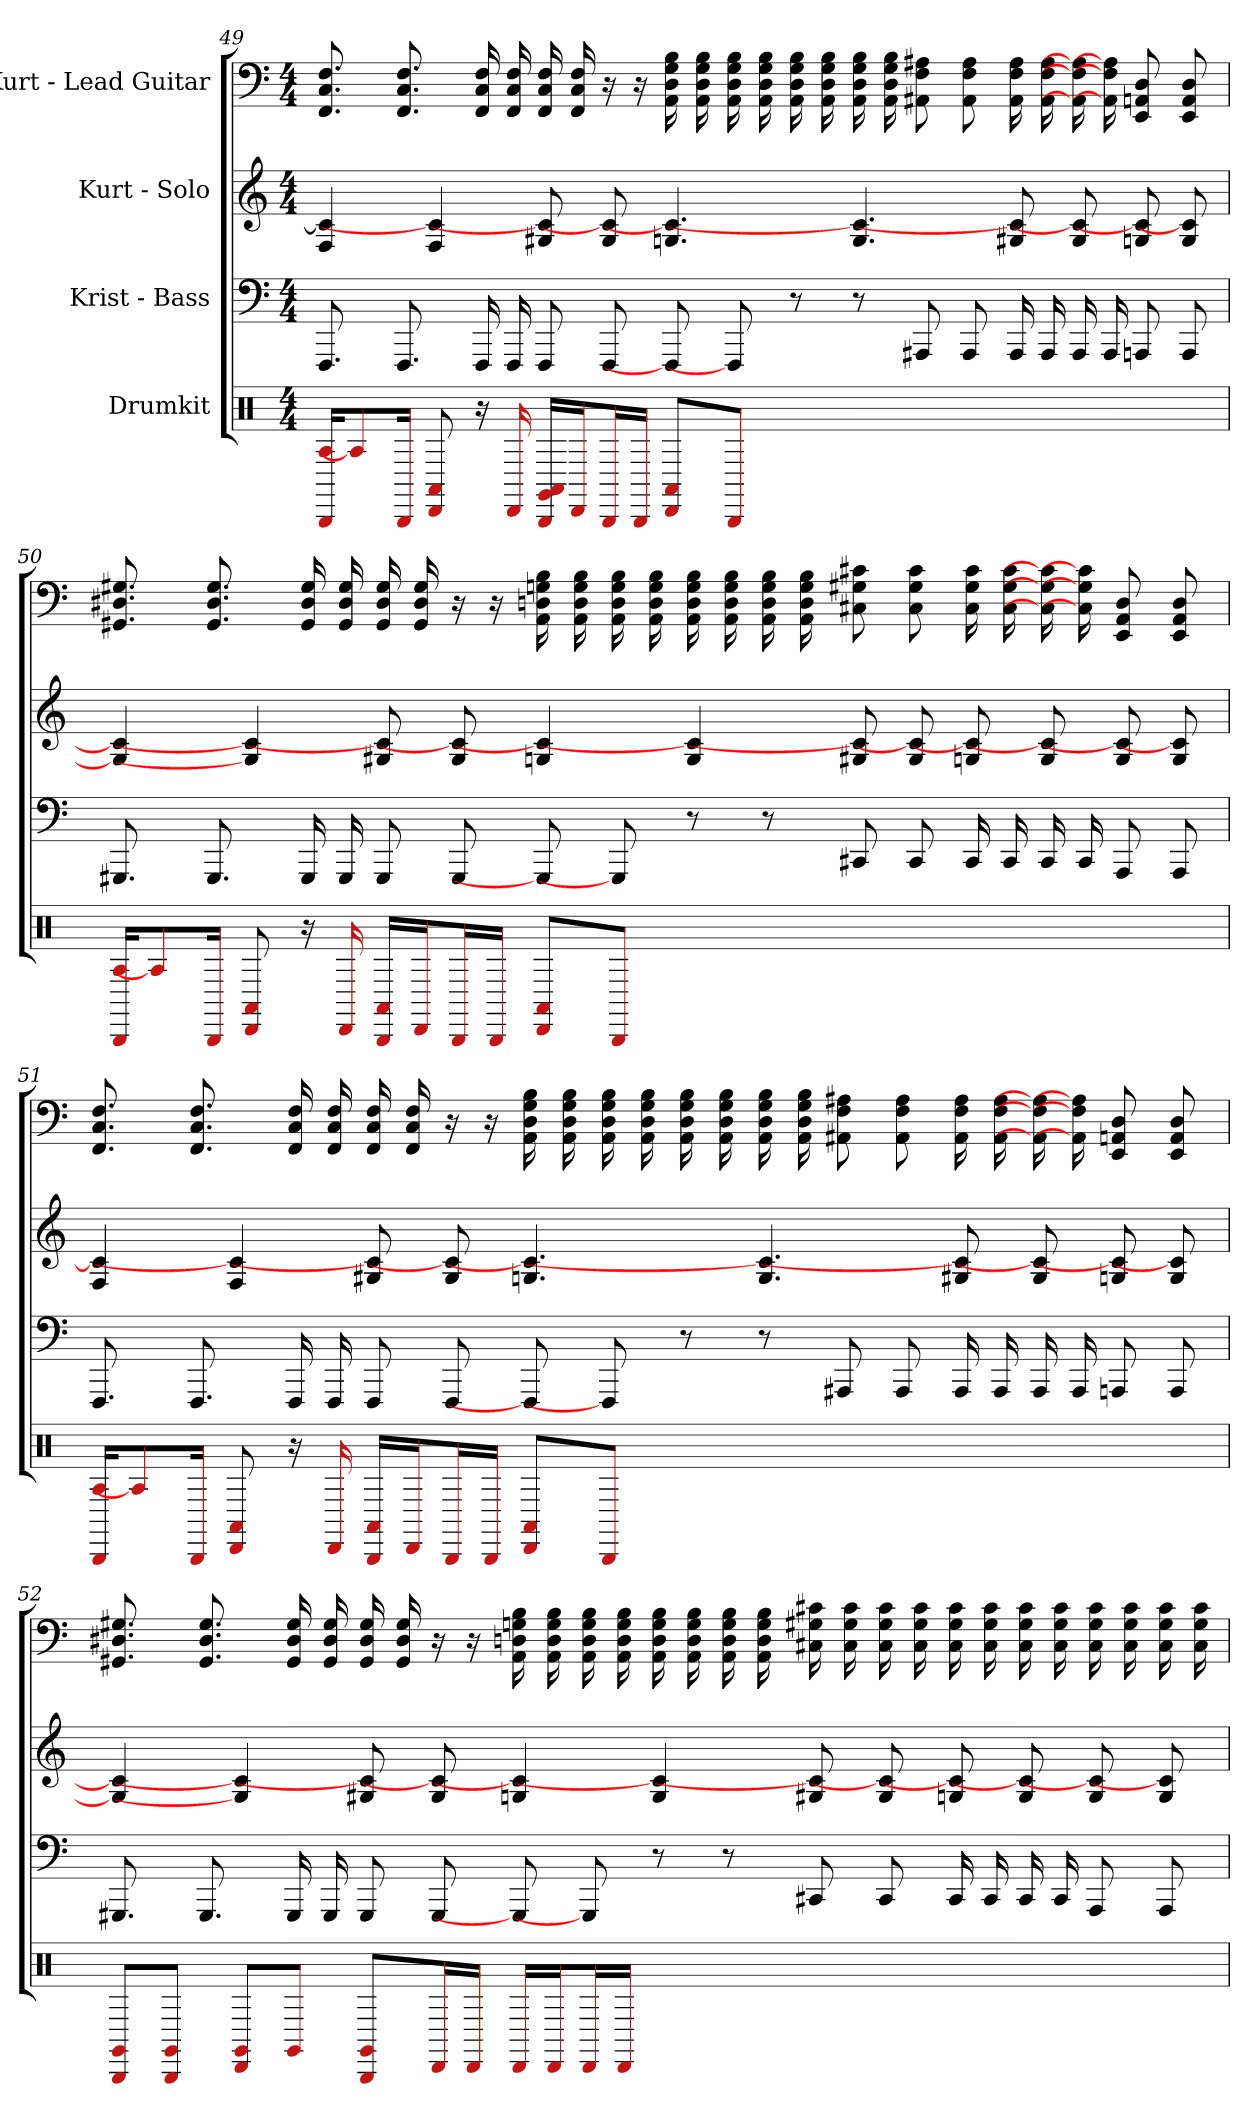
**kern	**kern	**kern	**kern
*part4	*part3	*part2	*part1
*staff4	*staff3	*staff2	*staff1
*I"Drumkit	*I"Krist - Bass	*I"Kurt - Solo	*I"Kurt - Lead Guitar
*clefX	*	*	*
*k[]	*k[]	*k[]	*k[]
*M4/4	*M4/4	*M4/4	*M4/4
=49	=49	=49	=49
16BBB/ 16A/KL	8.FFF	4c] 4F	8.F 8.C 8.FF
8A/]	.	.	.
16BBB/Jk	8.FFF	.	8.F 8.C 8.FF
8DD 8AA#	.	4c] 4F	.
16r	16FFF	.	16F 16C 16FF
16DD	16FFF	.	16F 16C 16FF
16BBB/ 16GG#/ 16AA#/LL	8FFF	8c] 8G#	16F 16C 16FF
16DD/J	.	.	16F 16C 16FF
16BBB/L	8FFF	8c] 8G#	16r
16BBB/JJ	.	.	16r
8DD/ 8AA#/L	8FFF]	4.c] 4.G	16B 16G 16D 16AA
.	.	.	16B 16G 16D 16AA
8BBB/J	8FFF]	.	16B 16G 16D 16AA
.	.	.	16B 16G 16D 16AA
1ryy	8r	.	16B 16G 16D 16AA
.	.	.	16B 16G 16D 16AA
.	8r	4.c] 4.G	16B 16G 16D 16AA
.	.	.	16B 16G 16D 16AA
.	8AAA#	.	8A# 8F 8AA#
.	8AAA#	.	8A# 8F 8AA#
.	16AAA#	8c] 8G#	16A# 16F 16AA#
.	16AAA#	.	16A# 16F 16AA#
.	16AAA#	8c] 8G#	16A#] 16F] 16AA#]
.	16AAA#	.	16A#] 16F] 16AA#]
.	8AAA	8c] 8G	8D 8AA 8EE
.	8AAA	8c] 8G	8D 8AA 8EE
=50	=50	=50	=50
16BBB/ 16A/KL	8.GGG#	4c] 4G]	8.G# 8.D# 8.GG#
8A/]	.	.	.
16BBB/Jk	8.GGG#	.	8.G# 8.D# 8.GG#
8DD 8AA#	.	4c] 4G]	.
16r	16GGG#	.	16G# 16D# 16GG#
16DD	16GGG#	.	16G# 16D# 16GG#
16BBB/ 16AA#/LL	8GGG#	8c] 8G#	16G# 16D# 16GG#
16DD/J	.	.	16G# 16D# 16GG#
16BBB/L	8GGG#	8c] 8G#	16r
16BBB/JJ	.	.	16r
8DD/ 8AA#/L	8GGG#]	4c] 4G	16B 16G 16D 16AA
.	.	.	16B 16G 16D 16AA
8BBB/J	8GGG#]	.	16B 16G 16D 16AA
.	.	.	16B 16G 16D 16AA
1ryy	8r	4c] 4G	16B 16G 16D 16AA
.	.	.	16B 16G 16D 16AA
.	8r	.	16B 16G 16D 16AA
.	.	.	16B 16G 16D 16AA
.	8CC#	8c] 8G#	8c# 8G# 8C#
.	8CC#	8c] 8G#	8c# 8G# 8C#
.	16CC#	8c] 8G	16c# 16G# 16C#
.	16CC#	.	16c# 16G# 16C#
.	16CC#	8c] 8G	16c#] 16G#] 16C#]
.	16CC#	.	16c#] 16G#] 16C#]
.	8AAA	8c] 8G	8D 8AA 8EE
.	8AAA	8c] 8G	8D 8AA 8EE
=51	=51	=51	=51
16BBB/ 16A/KL	8.FFF	4c] 4F	8.F 8.C 8.FF
8A/]	.	.	.
16BBB/Jk	8.FFF	.	8.F 8.C 8.FF
8DD 8AA#	.	4c] 4F	.
16r	16FFF	.	16F 16C 16FF
16DD	16FFF	.	16F 16C 16FF
16BBB/ 16AA#/LL	8FFF	8c] 8G#	16F 16C 16FF
16DD/J	.	.	16F 16C 16FF
16BBB/L	8FFF	8c] 8G#	16r
16BBB/JJ	.	.	16r
8DD/ 8AA#/L	8FFF]	4.c] 4.G	16B 16G 16D 16AA
.	.	.	16B 16G 16D 16AA
8BBB/J	8FFF]	.	16B 16G 16D 16AA
.	.	.	16B 16G 16D 16AA
1ryy	8r	.	16B 16G 16D 16AA
.	.	.	16B 16G 16D 16AA
.	8r	4.c] 4.G	16B 16G 16D 16AA
.	.	.	16B 16G 16D 16AA
.	8AAA#	.	8A# 8F 8AA#
.	8AAA#	.	8A# 8F 8AA#
.	16AAA#	8c] 8G#	16A# 16F 16AA#
.	16AAA#	.	16A# 16F 16AA#
.	16AAA#	8c] 8G#	16A#] 16F] 16AA#]
.	16AAA#	.	16A#] 16F] 16AA#]
.	8AAA	8c] 8G	8D 8AA 8EE
.	8AAA	8c] 8G	8D 8AA 8EE
=52	=52	=52	=52
8BBB/ 8GG#/L	8.GGG#	4c] 4G]	8.G# 8.D# 8.GG#
8BBB/ 8GG#/J	.	.	.
.	8.GGG#	.	8.G# 8.D# 8.GG#
8DD/ 8GG#/L	.	4c] 4G]	.
8GG#/J	16GGG#	.	16G# 16D# 16GG#
.	16GGG#	.	16G# 16D# 16GG#
8BBB/ 8GG#/L	8GGG#	8c] 8G#	16G# 16D# 16GG#
.	.	.	16G# 16D# 16GG#
16DD/L	8GGG#	8c] 8G#	16r
16DD/JJ	.	.	16r
16DD/LL	8GGG#]	4c] 4G	16B 16G 16D 16AA
16DD/J	.	.	16B 16G 16D 16AA
16DD/L	8GGG#]	.	16B 16G 16D 16AA
16DD/JJ	.	.	16B 16G 16D 16AA
1ryy	8r	4c] 4G	16B 16G 16D 16AA
.	.	.	16B 16G 16D 16AA
.	8r	.	16B 16G 16D 16AA
.	.	.	16B 16G 16D 16AA
.	8CC#	8c] 8G#	16c# 16G# 16C#
.	.	.	16c# 16G# 16C#
.	8CC#	8c] 8G#	16c# 16G# 16C#
.	.	.	16c# 16G# 16C#
.	16CC#	8c] 8G	16c# 16G# 16C#
.	16CC#	.	16c# 16G# 16C#
.	16CC#	8c] 8G	16c# 16G# 16C#
.	16CC#	.	16c# 16G# 16C#
.	8AAA	8c] 8G	16c# 16G# 16C#
.	.	.	16c# 16G# 16C#
.	8AAA	8c] 8G	16c# 16G# 16C#
.	.	.	16c# 16G# 16C#
=	=	=	=
*-	*-	*-	*-
